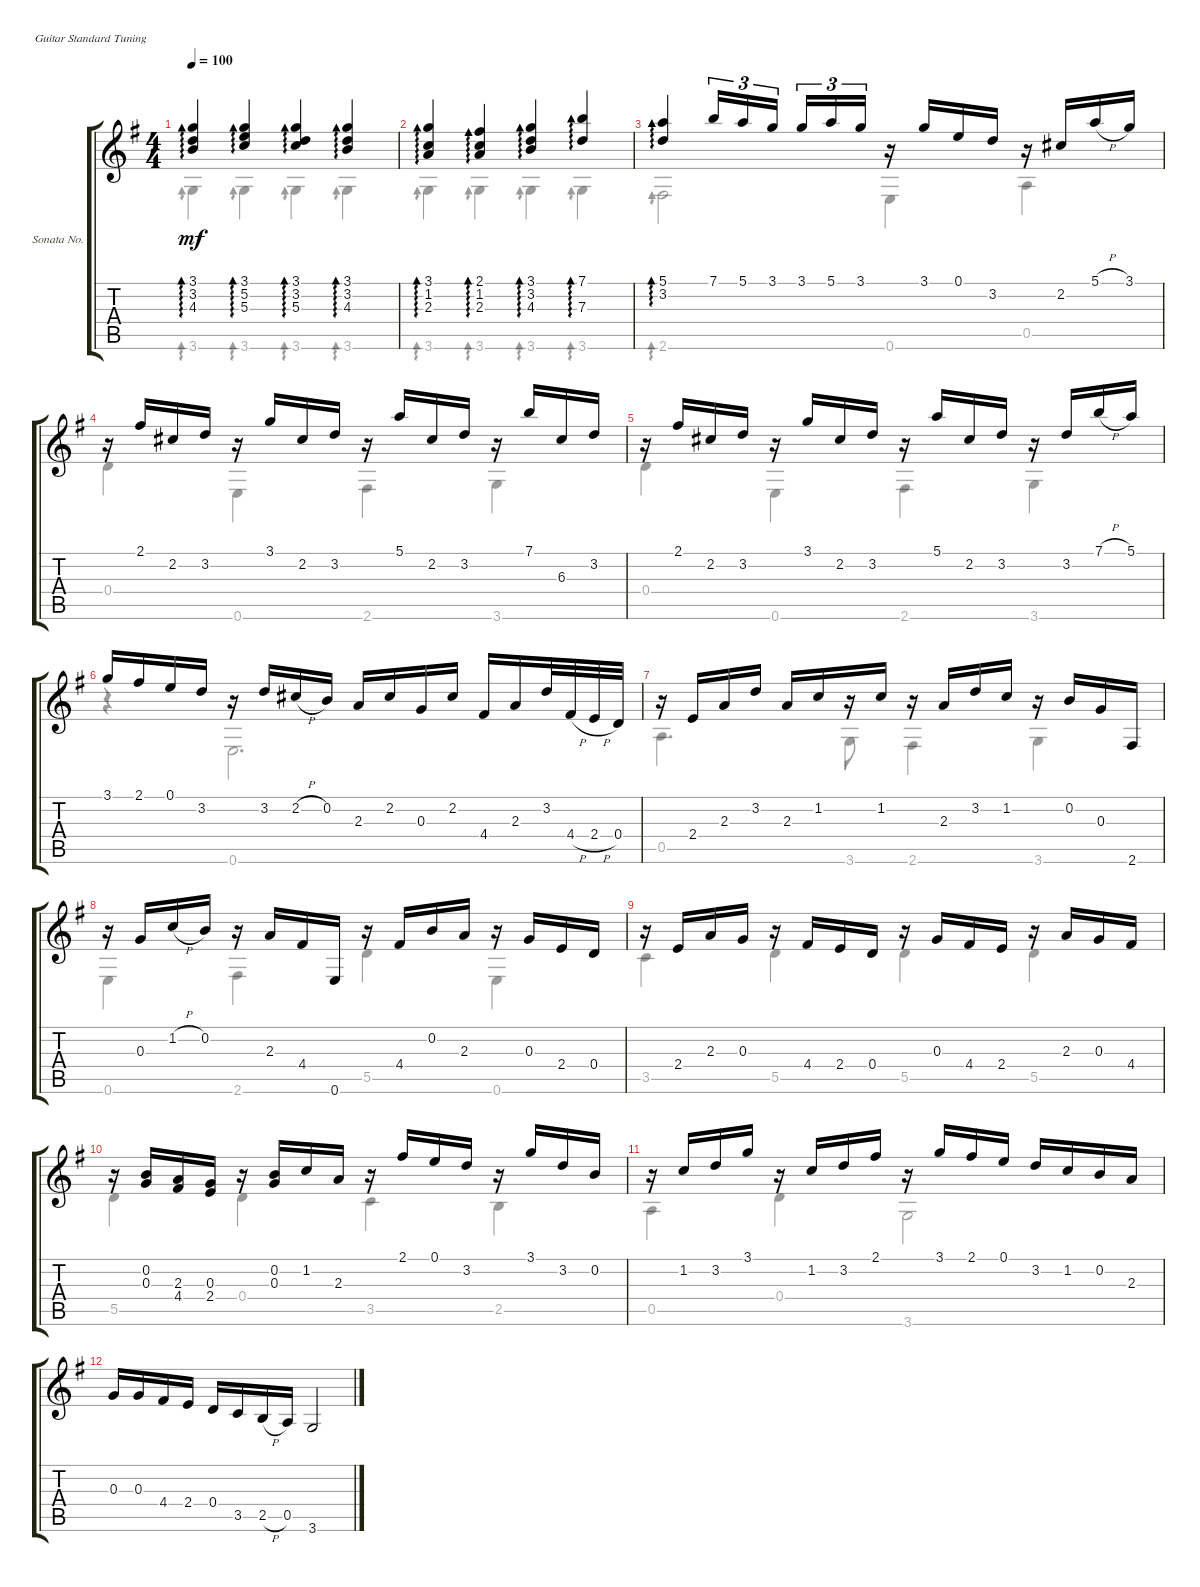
\bracketExtendMode groupsimilarinstruments
\firstSystemTrackNameOrientation horizontal
\otherSystemsTrackNameOrientation horizontal
\track ("Sonata No. 16 in G - 1.Prelude" "Sonata No.") {instrument acousticguitarnylon}
\staff {score tabs}
\tuning (E4 B3 G3 D3 A2 E2)
\voice
\ts (4 4)
\tempo 100
\clef g2
\ks g
(3.1 3.2 4.3).4{ad 0 dy mf instrument acousticguitarnylon} (3.1 5.2 5.3).4{ad 0} (3.1 3.2 5.3).4{ad 0} (3.1 3.2 4.3).4{ad 0} |
(3.1 1.2 2.3).4{ad 0} (2.1 1.2 2.3).4{ad 0} (3.1 3.2 4.3).4{ad 0} (7.1 7.3).4{ad 0} |
(5.1 3.2).4{ad 0} 7.1.16{tu (3 2)} 5.1.16{tu (3 2)} 3.1.16{tu (3 2)} 3.1.16{tu (3 2)} 5.1.16{tu (3 2)} 3.1.16{tu (3 2)} r.16 3.1.16 0.1.16 3.2.16 r.16 2.2.16 5.1{h}.16 3.1.16 |
r.16 2.1.16 2.2.16 3.2.16 r.16 3.1.16 2.2.16 3.2.16 r.16 5.1.16 2.2.16 3.2.16 r.16 7.1.16 6.3.16 3.2.16 |
r.16 2.1.16 2.2.16 3.2.16 r.16 3.1.16 2.2.16 3.2.16 r.16 5.1.16 2.2.16 3.2.16 r.16 3.2.16 7.1{h}.16 5.1.16 |
3.1.16 2.1.16 0.1.16 3.2.16 r.16 3.2.16 2.2{h}.16 0.2.16 2.3.16 2.2.16 0.3.16 2.2.16 4.4.16 2.3.16 3.2.32 4.4{h}.32 2.4{h}.32 0.4.32 |
r.16 2.4.16 2.3.16 3.2.16 2.3.16 1.2.16 r.16 1.2.16 r.16 2.3.16 3.2.16 1.2.16 r.16 0.2.16 0.3.16 2.6.16 |
r.16 0.3.16 1.2{h}.16 0.2.16 r.16 2.3.16 4.4.16 0.6.16 r.16 4.4.16 0.2.16 2.3.16 r.16 0.3.16 2.4.16 0.4.16 |
r.16 2.4.16 2.3.16 0.3.16 r.16 4.4.16 2.4.16 0.4.16 r.16 0.3.16 4.4.16 2.4.16 r.16 2.3.16 0.3.16 4.4.16 |
r.16 (0.2 0.3).16 (2.3 4.4).16 (0.3 2.4).16 r.16 (0.2 0.3).16 1.2.16 2.3.16 r.16 2.1.16 0.1.16 3.2.16 r.16 3.1.16 3.2.16 0.2.16 |
r.16 1.2.16 3.2.16 3.1.16 r.16 1.2.16 3.2.16 2.1.16 r.16 3.1.16 2.1.16 0.1.16 3.2.16 1.2.16 0.2.16 2.3.16 |
0.3.16 0.3.16 4.4.16 2.4.16 0.4.16 3.5.16 2.5{h}.16 0.5.16 3.6.2
\voice
\clef g2
\ottava regular
\simile none
\ks g
3.6.4{ad 0 dy mf} 3.6.4{ad 0} 3.6.4{ad 0} 3.6.4{ad 0} |
3.6.4{ad 0} 3.6.4{ad 0} 3.6.4{ad 0} 3.6.4{ad 0} |
2.6.2{ad 0} 0.6.4 0.5.4 |
0.4.4 0.6.4 2.6.4 3.6.4 |
0.4.4 0.6.4 2.6.4 3.6.4 |
r.4 0.6.2{d} |
0.5.4{d} 3.6.8 2.6.4 3.6.4 |
0.6.4 2.6.4 5.5.4 0.6.4 |
3.5.4 5.5.4 5.5.4 5.5.4 |
5.5.4 0.4.4 3.5.4 2.5.4 |
0.5.4 0.4.4 3.6.2 |
